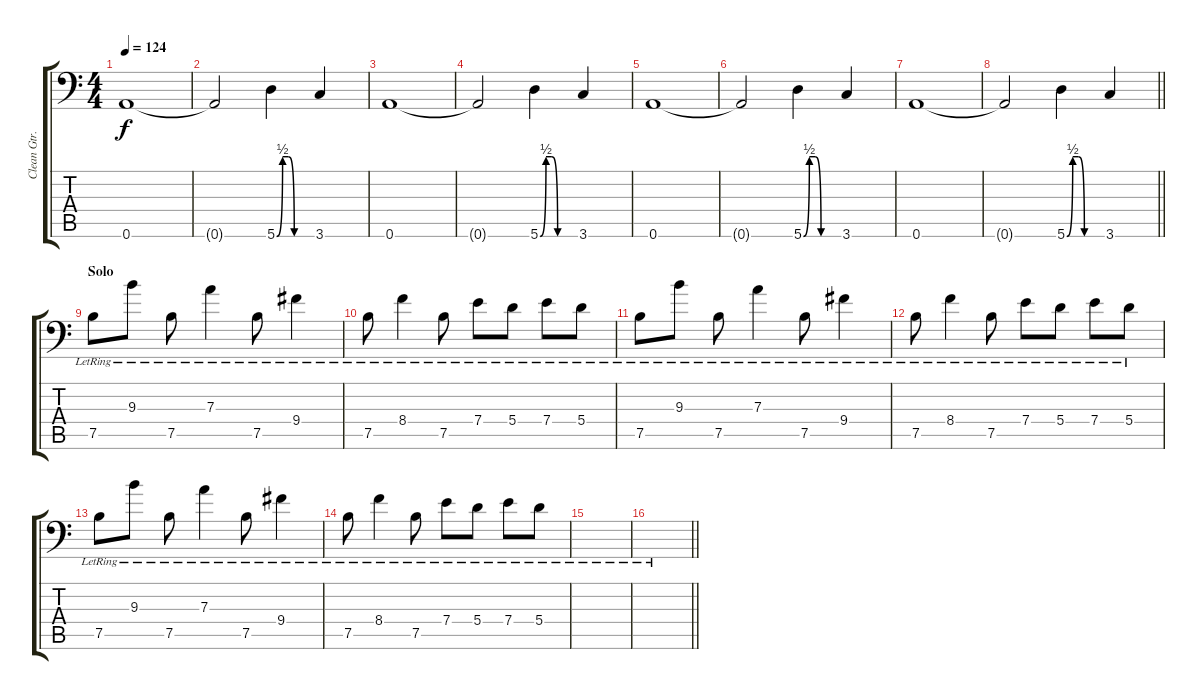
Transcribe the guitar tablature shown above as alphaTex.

\track ("Clean Gtr. 2" "Clean Gtr.") {instrument electricguitarclean}
\staff {score tabs}
\tuning (B3 Gb3 D3 A2 E2 A1) {hide}
\ts (4 4)
\section ("" "")
\tempo 124
\clef f4
\ks c
0.6.1{dy f} |
0.6{t}.2 5.6{be (custom 0 0 10 2 20 2 30 0 60 0)}.4 3.6.4 |
0.6.1 |
0.6{t}.2 5.6{be (custom 0 0 10 2 20 2 30 0 60 0)}.4 3.6.4 |
0.6.1 |
0.6{t}.2 5.6{be (custom 0 0 10 2 20 2 30 0 60 0)}.4 3.6.4 |
0.6.1 |
\barLineRight lightlight
0.6{t}.2 5.6{be (custom 0 0 10 2 20 2 30 0 60 0)}.4 3.6.4 |
\section ("" "Solo")
7.5{lr}.8{volume 9 balance 13} 9.3{lr}.8 7.5{lr}.8 7.3{lr}.4 7.5{lr}.8 9.4{lr}.4 |
7.5{lr}.8 8.4{lr}.4 7.5{lr}.8 7.4{lr}.8 5.4{lr}.8 7.4{lr}.8 5.4{lr}.8 |
7.5{lr}.8 9.3{lr}.8 7.5{lr}.8 7.3{lr}.4 7.5{lr}.8 9.4{lr}.4 |
7.5{lr}.8 8.4{lr}.4 7.5{lr}.8 7.4{lr}.8 5.4{lr}.8 7.4{lr}.8 5.4{lr}.8 |
7.5{lr}.8 9.3{lr}.8 7.5{lr}.8 7.3{lr}.4 7.5{lr}.8 9.4{lr}.4 |
7.5{lr}.8 8.4{lr}.4 7.5{lr}.8 7.4{lr}.8 5.4{lr}.8 7.4{lr}.8 5.4{lr}.8 |
|
\barLineRight lightlight
